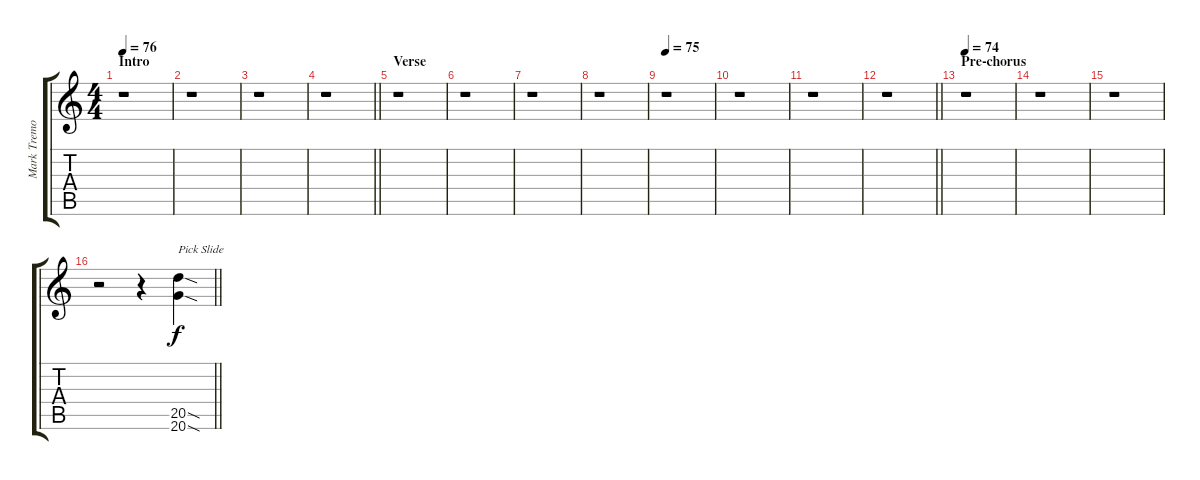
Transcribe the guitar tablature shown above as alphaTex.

\track ("Mark Tremonti (Rhythm Guitar)" "Mark Tremo") {instrument distortionguitar}
\staff {score tabs}
\tuning (Db4 Ab3 E3 B2 Gb2 B1) {hide}
\ts (4 4)
\section ("" "Intro")
\tempo 76
\clef g2
\ks c
r.1{dy f instrument distortionguitar} |
r.1 |
r.1 |
\barLineRight lightlight
r.1 |
\section ("" "Verse")
r.1 |
r.1 |
r.1 |
r.1 |
\tempo 75
r.1 |
r.1 |
r.1 |
\barLineRight lightlight
r.1 |
\section ("" "Pre-chorus")
\tempo 74
r.1 |
r.1 |
r.1 |
\barLineRight lightlight
r.2 r.4 (20.5{sod} 20.6{sod}).4{txt "Pick Slide"}
